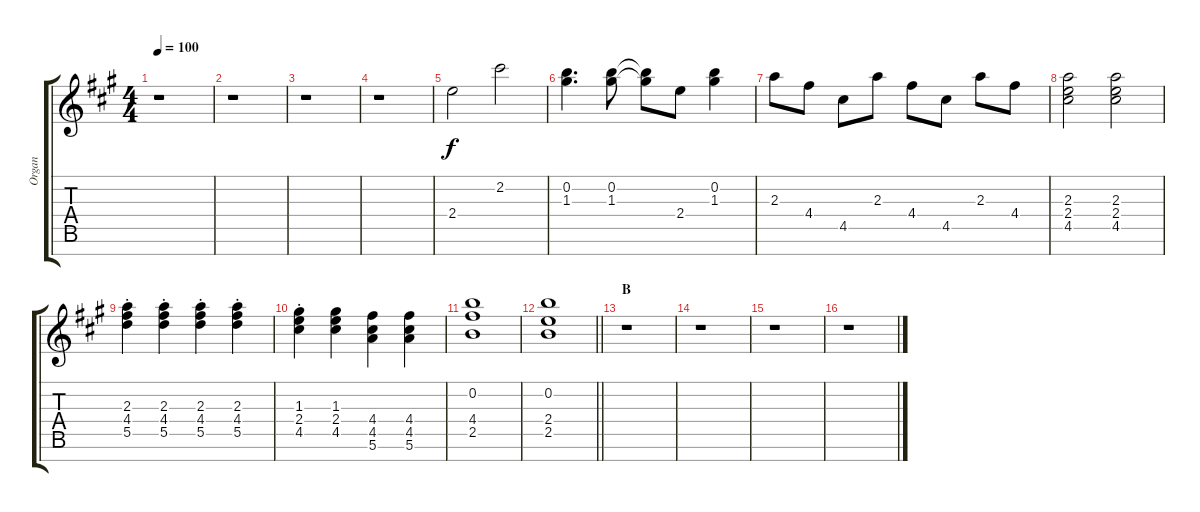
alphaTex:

\track ("Organ" "Organ") {instrument rockorgan}
\staff {score tabs}
\tuning (E6 B5 G5 D5 A4 E4 B3) {hide}
\ts (4 4)
\tempo 100
\clef g2
\ks a
r.1{dy f} |
r.1 |
r.1 |
r.1 |
2.4.2 2.2.2 |
(0.2 1.3).4{d} (0.2 1.3).8 (0.2{t} 1.3{t}).8 2.4.8 (0.2 1.3).4 |
2.3.8 4.4.8 4.5.8 2.3.8 4.4.8 4.5.8 2.3.8 4.4.8 |
(2.3 2.4 4.5).2 (2.3 2.4 4.5).2 |
(2.3{st} 4.4{st} 5.5{st}).4 (2.3{st} 4.4{st} 5.5{st}).4 (2.3{st} 4.4{st} 5.5{st}).4 (2.3{st} 4.4{st} 5.5{st}).4 |
(1.3{st} 2.4{st} 4.5{st}).4 (1.3 2.4 4.5).4 (4.4 4.5 5.6).4 (4.4 4.5 5.6).4 |
(0.2 4.4 2.5).1 |
\barLineRight lightlight
(0.2 2.4 2.5).1 |
\section ("" "B")
r.1 |
r.1 |
r.1 |
r.1
